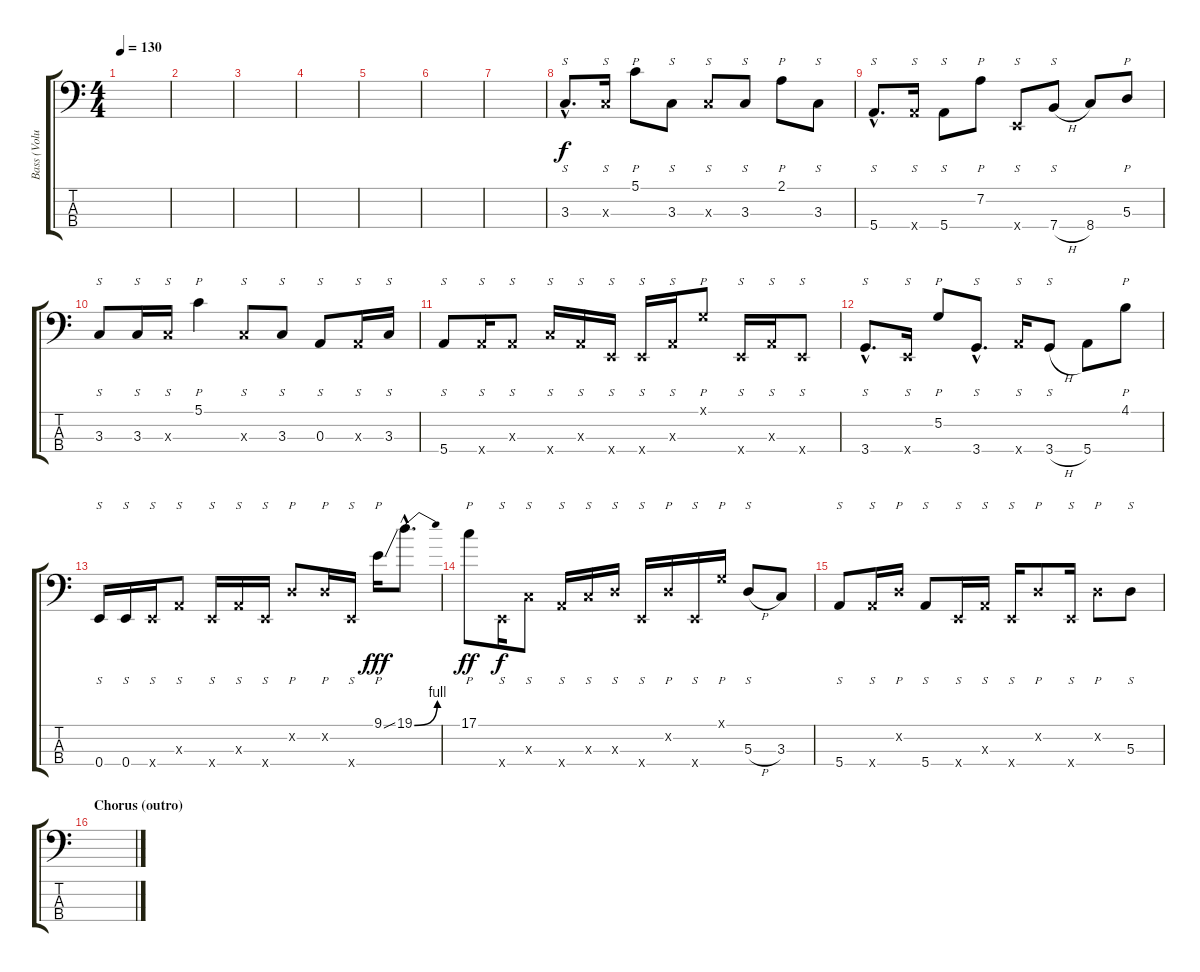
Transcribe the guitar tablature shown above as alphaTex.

\track ("Bass (Volume)" "Bass (Volu") {instrument slapbass1}
\staff {score tabs}
\tuning (G2 D2 A1 E1) {hide}
\ts (4 4)
\tempo 130
\clef f4
\ks c
|
|
|
|
|
|
|
3.3{hac}.8{s d instrument slapbass1} 3.3{x}.16{s} 5.1.8{p} 3.3.8{s} 3.3{x}.8{s} 3.3.8{s} 2.1.8{p} 3.3.8{s} |
5.4{hac}.8{s d} 5.4{x}.16{s} 5.4.8{s} 7.2.8{p} 0.4{x}.8{s} 7.4{h}.8{s} 8.4.8 5.3.8{p} |
3.3.8{s} 3.3.16{s} 3.3{x}.16{s} 5.1.4{p} 3.3{x}.8{s} 3.3.8{s} 0.3.8{s} 0.3{x}.16{s} 3.3.16{s} |
5.4.8{s} 5.4{x}.16{s} 0.3{x}.8{s} 8.4{x}.16{s} 0.3{x}.16{s} 0.4{x}.16{s} 0.4{x}.16{s} 0.3{x}.16{s} 0.1{x}.8{p} 0.4{x}.16{s} 0.3{x}.16{s} 0.4{x}.8{s} |
3.4{hac}.8{s d} 0.4{x}.16{s} 5.2.8{p} 3.4{hac}.8{s d} 5.4{x}.16{s} 3.4{h}.8{s} 5.4.8 4.1.8{p} |
0.4.16{s} 0.4.16{s} 0.4{x}.16{s} 0.3{x}.8{s} 0.4{x}.16{s} 0.3{x}.16{s} 0.4{x}.16{s} 0.2{x}.8{p} 0.2{x}.16{p} 0.4{x}.16{s} 9.1{ss}.16{p dy fff} 19.1{be (bend 0 0 60 4) hac}.8{d} |
17.1.8{p dy ff} 0.4{x}.16{s dy f} 3.3{x}.8{s} 5.4{x}.16{s} 3.3{x}.16{s} 5.3{x}.16{s} 0.4{x}.16{s} 0.2{x}.16{p} 0.4{x}.16{s} 0.1{x}.16{p} 5.3{h}.8{s} 3.3.8 |
5.4.8{s} 5.4{x}.16{s} 0.2{x}.16{p} 5.4.8{s} 0.4{x}.16{s} 0.3{x}.16{s} 0.4{x}.16{s} 0.2{x}.8{p} 0.4{x}.16{s} 0.2{x}.8{p} 5.3.8{s} |
\section ("" "Chorus (outro)")
